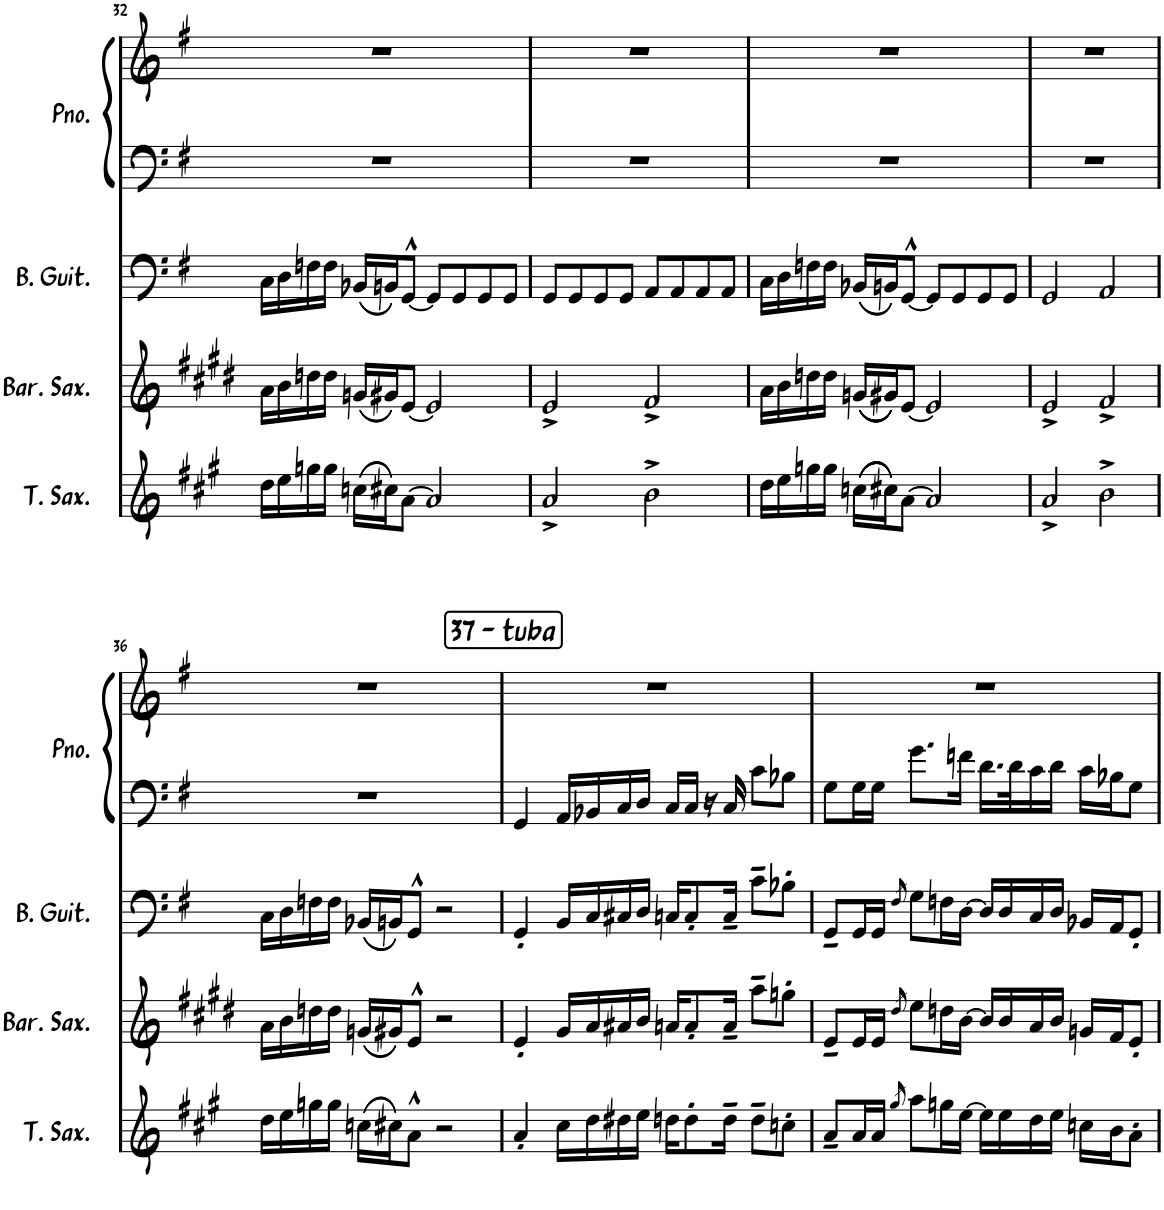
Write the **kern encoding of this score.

**kern	**kern	**kern	**kern	**kern
*part4	*part3	*part2	*part1	*part1
*staff5	*staff4	*staff3	*staff2	*staff1
*I"Tenor Saxophone	*I"Baritone Saxophone	*I"Bass Guitar	*I"Piano	*
*I'T. Sax.	*I'Bar. Sax.	*I'B. Guit.	*I'Pno.	*
*clefG2	*clefG2	*clefF4	*clefF4	*clefG2
*Trd8c14	*Trd12c21	*Trd7c12	*	*
*k[f#c#g#]	*k[f#c#g#d#]	*k[f#]	*k[f#]	*k[f#]
*M4/4	*M4/4	*M4/4	*M4/4	*M4/4
=31	=31	=31	=31	=31
2a^/	2e^/	8GG/L	1r	1r
.	.	8GG/	.	.
.	.	8GG/	.	.
.	.	8GG/J	.	.
2b^\	2f#^/	8AA/L	.	.
.	.	8AA/	.	.
.	.	8AA/	.	.
.	.	8AA/J	.	.
!!LO:PB:g=z
=32	=32	=32	=32	=32
16dd\LL	16a\LL	16C\LL	1r	1r
16ee\	16b\	16D\	.	.
16ggn\	16ddn\	16Fn\	.	.
16gg\JJ	16dd\JJ	16F\JJ	.	.
((16ccn\LL	((16gn/LL	((16BB-X/LL	.	.
16cc#X\J))	16g#X/J))	16BBn/J))	.	.
[8a\J	[8e/J	[8GG^^/J	.	.
2a/]	2e/]	8GG/L]	.	.
.	.	8GG/	.	.
.	.	8GG/	.	.
.	.	8GG/J	.	.
=33	=33	=33	=33	=33
2a^/	2e^/	8GG/L	1r	1r
.	.	8GG/	.	.
.	.	8GG/	.	.
.	.	8GG/J	.	.
2b^\	2f#^/	8AA/L	.	.
.	.	8AA/	.	.
.	.	8AA/	.	.
.	.	8AA/J	.	.
=34	=34	=34	=34	=34
16dd\LL	16a\LL	16C\LL	1r	1r
16ee\	16b\	16D\	.	.
16ggn\	16ddn\	16Fn\	.	.
16gg\JJ	16dd\JJ	16F\JJ	.	.
((((16ccn\LL	((((16gn/LL	((16BB-X/LL	.	.
16cc#X\J))))	16g#X/J))))	16BBn/J))	.	.
[8a\J	[8e/J	[8GG^^/J	.	.
2a/]	2e/]	8GG/L]	.	.
.	.	8GG/	.	.
.	.	8GG/	.	.
.	.	8GG/J	.	.
=35	=35	=35	=35	=35
2a^/	2e^/	2GG/	1r	1r
2b^\	2f#^/	2AA/	.	.
!!LO:LB:g=z
=36	=36	=36	=36	=36
16dd\LL	16a\LL	16C\LL	1r	1r
16ee\	16b\	16D\	.	.
16ggn\	16ddn\	16Fn\	.	.
16gg\JJ	16dd\JJ	16F\JJ	.	.
((16ccn\LL	((16gn/LL	((16BB-X/LL	.	.
16cc#X\J))	16g#X/J))	16BBn/J))	.	.
8a^^\J	8e^^/J	8GG^^/J	.	.
2r	2r	2r	.	.
!!LO:REH:place=s1:a:B:cj:fs=14:t=37 - tuba
=37	=37	=37	=37	=37
4a'/	4e'/	4GG'/	4GG/	1r
16cc#\LL	16g#/LL	16BB/LL	16AA/LL	.
16dd\	16a/	16C/	16BB-X/	.
16dd#X\	16a#X/	16C#X/	16C/	.
16ee\JJ	16b/JJ	16D/JJ	16D/JJ	.
16ddn\KL	16an/KL	16Cn/KL	16C/LL	.
8dd'\	8a'/	8C'/	16C/JJ	.
.	.	.	16r	.
16dd~\Jk	16a~/Jk	16C~/Jk	16C/	.
8dd~\L	8aa~\L	8c~\L	8c\L	.
8ccn'\J	8ggn'\J	8B-X'\J	8B-X\J	.
=	=	=	=	=
*-	*-	*-	*-	*-
